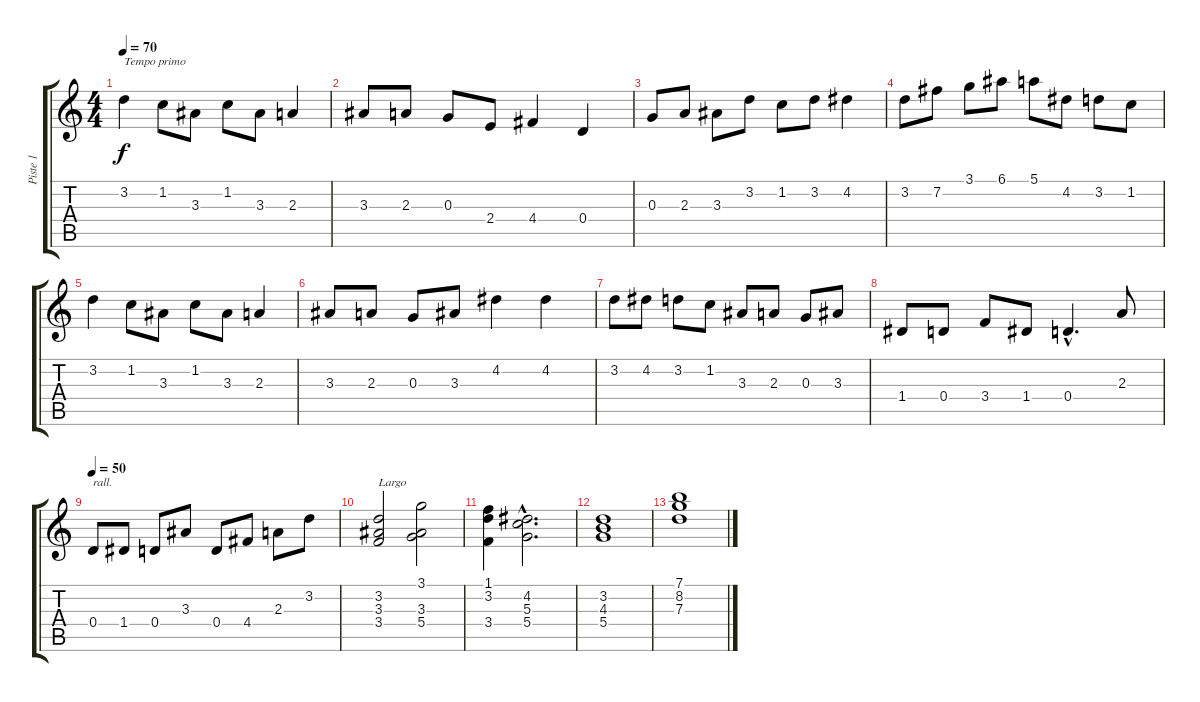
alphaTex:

\track ("Piste 1" "Piste 1") {instrument acousticguitarnylon}
\staff {score tabs}
\tuning (E4 B3 G3 D3 A2 E2) {hide}
\ts (4 4)
\tempo 70
\clef g2
\ks c
3.2.4{txt "Tempo primo" dy f} 1.2.8 3.3.8 1.2.8 3.3.8 2.3.4 |
3.3.8 2.3.8 0.3.8 2.4.8 4.4.4 0.4.4 |
0.3.8 2.3.8 3.3.8 3.2.8 1.2.8 3.2.8 4.2.4 |
3.2.8 7.2.8 3.1.8 6.1.8 5.1.8 4.2.8 3.2.8 1.2.8 |
3.2.4 1.2.8 3.3.8 1.2.8 3.3.8 2.3.4 |
3.3.8 2.3.8 0.3.8 3.3.8 4.2.4 4.2.4 |
3.2.8 4.2.8 3.2.8 1.2.8 3.3.8 2.3.8 0.3.8 3.3.8 |
1.4.8 0.4.8 3.4.8 1.4.8 0.4{hac}.4{d} 2.3.8 |
\tempo 50
0.4.8{txt "rall."} 1.4.8 0.4.8 3.3.8 0.4.8 4.4.8 2.3.8 3.2.8 |
(3.2 3.3 3.4).2{txt "Largo"} (3.1 3.3 5.4).2 |
(1.1 3.2 3.4).4 (4.2{hac} 5.3{hac} 5.4{hac}).2{d} |
(3.2 4.3 5.4).1 |
(7.1 8.2 7.3).1
